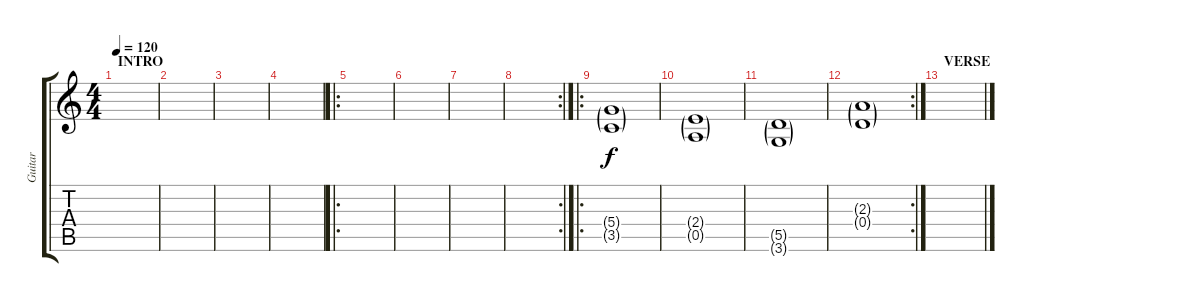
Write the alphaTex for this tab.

\track ("Guitar" "Guitar") {instrument overdrivenguitar}
\staff {score tabs}
\tuning (E4 B3 G3 D3 A2 E2) {hide}
\ts (4 4)
\section ("" "INTRO")
\tempo 120
\clef g2
\ks c
|
|
|
|
\ro
|
|
|
\rc 2
|
\ro
(5.4{g} 3.5{g}).1 |
(2.4{g} 0.5{g}).1 |
(5.5{g} 3.6{g}).1 |
\rc 2
(2.3{g} 0.4{g}).1 |
\section ("" "VERSE")
